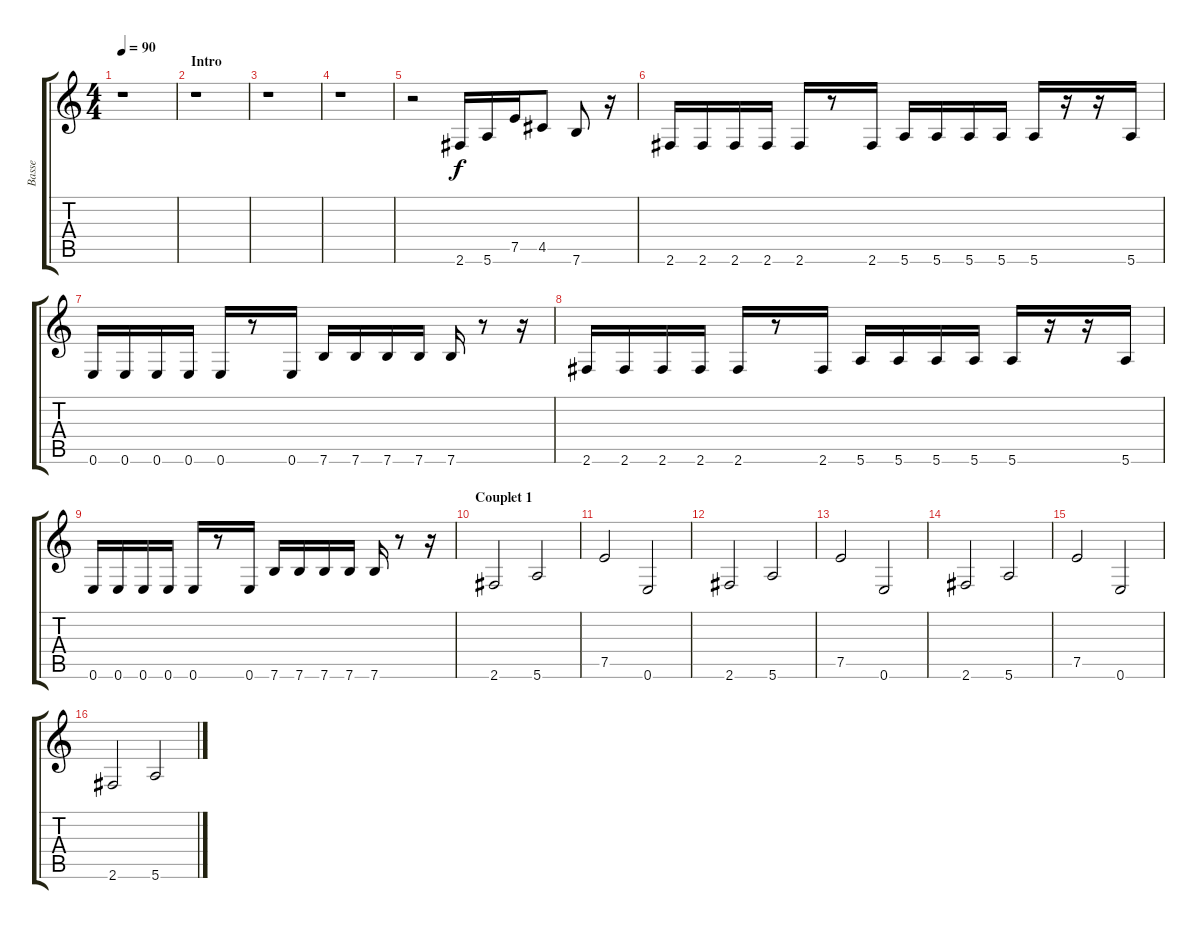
\track ("Basse" "Basse") {instrument electricbassfinger}
\staff {score tabs}
\tuning (E4 B3 G3 D3 A2 E2) {hide}
\ts (4 4)
\tempo 90
\clef g2
\ks c
r.1{dy f instrument electricbassfinger} |
\section ("" "Intro")
r.1 |
r.1 |
r.1 |
r.2 2.6.16 5.6.16 7.5.16 4.5.8 7.6.8 r.16 |
2.6.16 2.6.16 2.6.16 2.6.16 2.6.16 r.8 2.6.16 5.6.16 5.6.16 5.6.16 5.6.16 5.6.16 r.16 r.16 5.6.16 |
0.6.16 0.6.16 0.6.16 0.6.16 0.6.16 r.8 0.6.16 7.6.16 7.6.16 7.6.16 7.6.16 7.6.16 r.8 r.16 |
2.6.16 2.6.16 2.6.16 2.6.16 2.6.16 r.8 2.6.16 5.6.16 5.6.16 5.6.16 5.6.16 5.6.16 r.16 r.16 5.6.16 |
0.6.16 0.6.16 0.6.16 0.6.16 0.6.16 r.8 0.6.16 7.6.16 7.6.16 7.6.16 7.6.16 7.6.16 r.8 r.16 |
\section ("" "Couplet 1")
2.6.2 5.6.2 |
7.5.2 0.6.2 |
2.6.2 5.6.2 |
7.5.2 0.6.2 |
2.6.2 5.6.2 |
7.5.2 0.6.2 |
2.6.2 5.6.2
